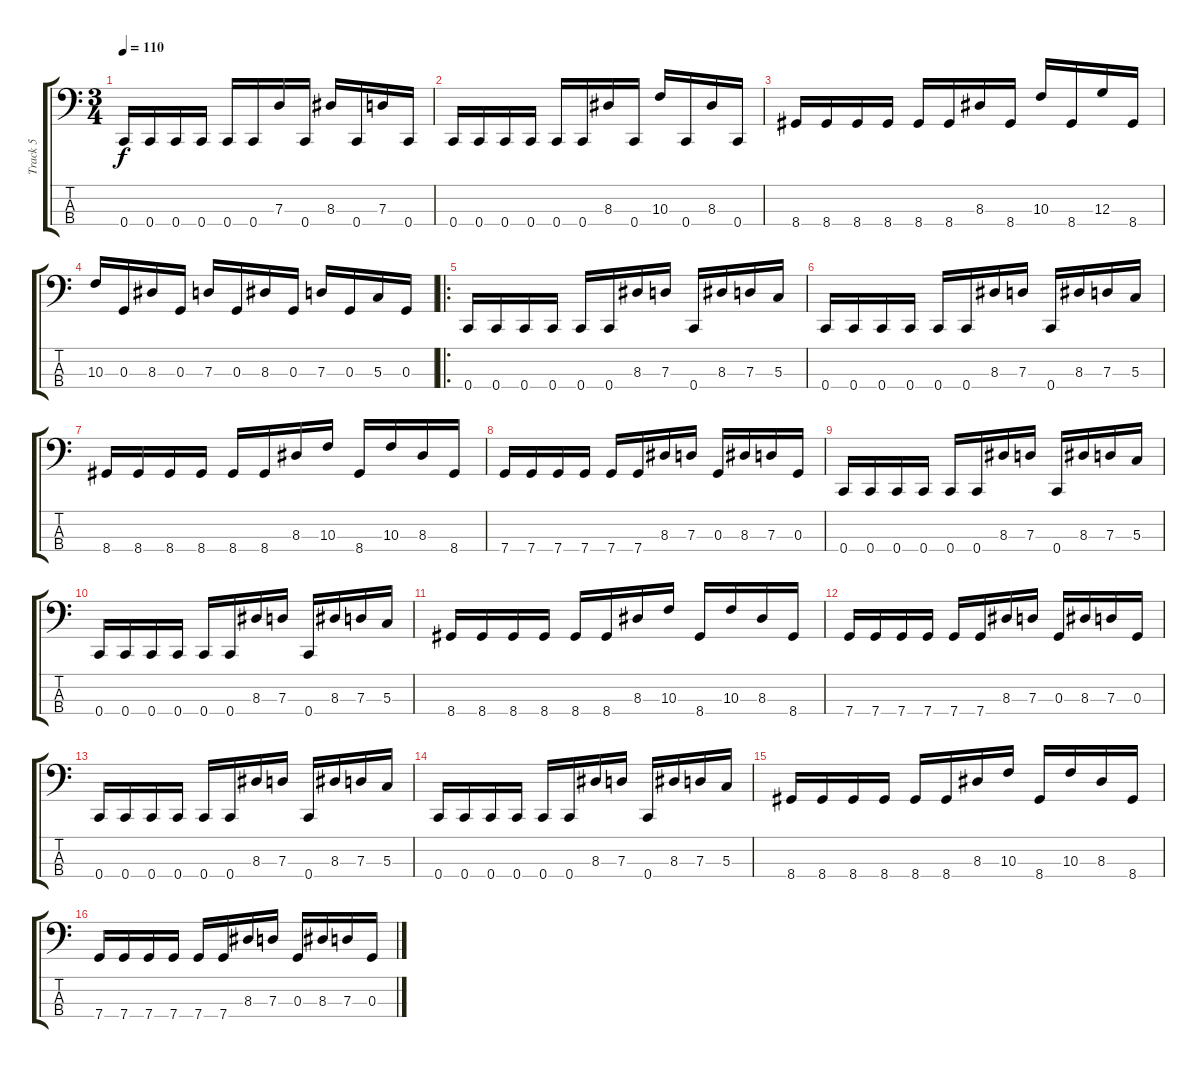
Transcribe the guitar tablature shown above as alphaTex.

\track ("Track 5" "Track 5") {instrument electricbasspick}
\staff {score tabs}
\tuning (F2 C2 G1 C1) {hide}
\ts (3 4)
\tempo 110
\clef f4
\ks c
0.4.16{dy f} 0.4.16 0.4.16 0.4.16 0.4.16 0.4.16 7.3.16 0.4.16 8.3.16 0.4.16 7.3.16 0.4.16 |
0.4.16 0.4.16 0.4.16 0.4.16 0.4.16 0.4.16 8.3.16 0.4.16 10.3.16 0.4.16 8.3.16 0.4.16 |
8.4.16 8.4.16 8.4.16 8.4.16 8.4.16 8.4.16 8.3.16 8.4.16 10.3.16 8.4.16 12.3.16 8.4.16 |
10.3.16 0.3.16 8.3.16 0.3.16 7.3.16 0.3.16 8.3.16 0.3.16 7.3.16 0.3.16 5.3.16 0.3.16 |
\ro
0.4.16 0.4.16 0.4.16 0.4.16 0.4.16 0.4.16 8.3.16 7.3.16 0.4.16 8.3.16 7.3.16 5.3.16 |
0.4.16 0.4.16 0.4.16 0.4.16 0.4.16 0.4.16 8.3.16 7.3.16 0.4.16 8.3.16 7.3.16 5.3.16 |
8.4.16 8.4.16 8.4.16 8.4.16 8.4.16 8.4.16 8.3.16 10.3.16 8.4.16 10.3.16 8.3.16 8.4.16 |
7.4.16 7.4.16 7.4.16 7.4.16 7.4.16 7.4.16 8.3.16 7.3.16 0.3.16 8.3.16 7.3.16 0.3.16 |
0.4.16 0.4.16 0.4.16 0.4.16 0.4.16 0.4.16 8.3.16 7.3.16 0.4.16 8.3.16 7.3.16 5.3.16 |
0.4.16 0.4.16 0.4.16 0.4.16 0.4.16 0.4.16 8.3.16 7.3.16 0.4.16 8.3.16 7.3.16 5.3.16 |
8.4.16 8.4.16 8.4.16 8.4.16 8.4.16 8.4.16 8.3.16 10.3.16 8.4.16 10.3.16 8.3.16 8.4.16 |
7.4.16 7.4.16 7.4.16 7.4.16 7.4.16 7.4.16 8.3.16 7.3.16 0.3.16 8.3.16 7.3.16 0.3.16 |
0.4.16 0.4.16 0.4.16 0.4.16 0.4.16 0.4.16 8.3.16 7.3.16 0.4.16 8.3.16 7.3.16 5.3.16 |
0.4.16 0.4.16 0.4.16 0.4.16 0.4.16 0.4.16 8.3.16 7.3.16 0.4.16 8.3.16 7.3.16 5.3.16 |
8.4.16 8.4.16 8.4.16 8.4.16 8.4.16 8.4.16 8.3.16 10.3.16 8.4.16 10.3.16 8.3.16 8.4.16 |
7.4.16 7.4.16 7.4.16 7.4.16 7.4.16 7.4.16 8.3.16 7.3.16 0.3.16 8.3.16 7.3.16 0.3.16
